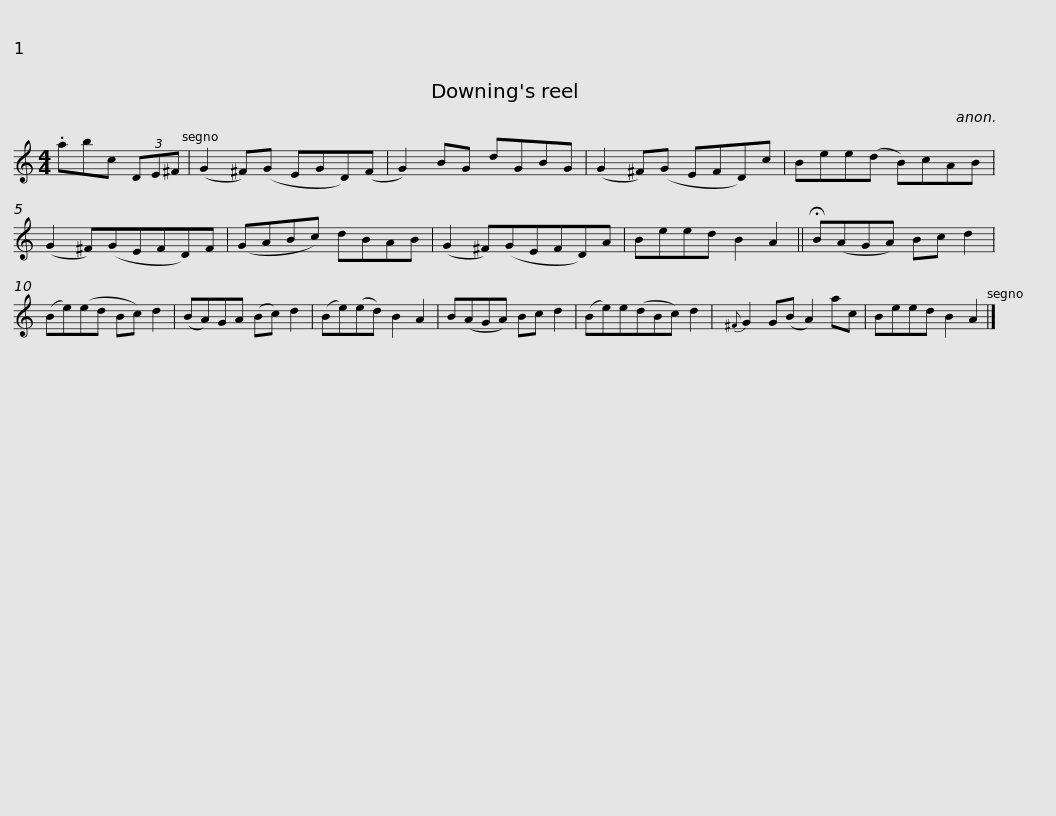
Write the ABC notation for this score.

X:1
L:1/8
M:4/4
I:linebreak $
K:C
V:1 treble
V:1
 .abc (3DE^F | (G2 ^F)(G EGD)(F | G2) BG dGBG | (G2 ^F)(G EFD)c | Bee(d B)cAB | %5
 (G2 ^F)(GEFD)F |$ (GABc) dBAB | (G2 ^F)(GEFD)A | Beed B2 A2 || !fermata!B(AGA) Bc d2 | %10
 (Be)(ed Bc) d2 | (BA)GA (Bc) d2 |$ (Be)(ed) B2 A2 | B(AGA) Bc d2 | (Be)e(dBc) d2 | %15
{^F} G2 G(B A2) ac | Beed B2 A2 |] %17
